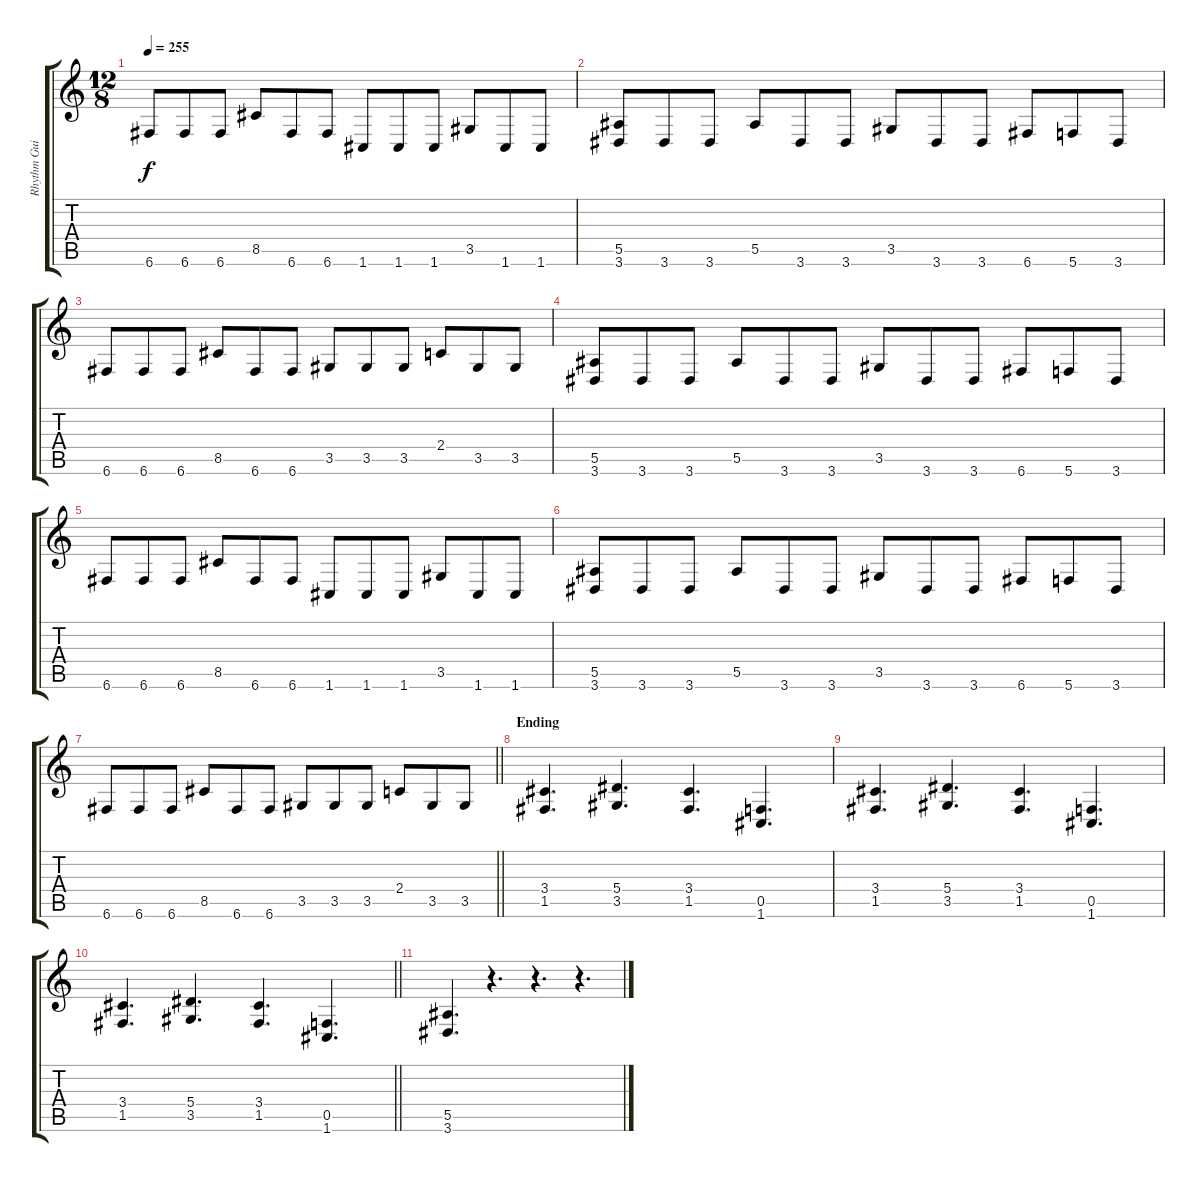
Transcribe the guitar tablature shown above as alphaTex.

\track ("Rhythm Guitar" "Rhythm Gui") {instrument distortionguitar}
\staff {score tabs}
\tuning (C4 G3 Eb3 Bb2 F2 C2) {hide}
\ts (12 8)
\tempo 255
\clef g2
\ks c
6.6.8{dy f} 6.6.8 6.6.8 8.5.8 6.6.8 6.6.8 1.6.8 1.6.8 1.6.8 3.5.8 1.6.8 1.6.8 |
(5.5 3.6).8 3.6.8 3.6.8 5.5.8 3.6.8 3.6.8 3.5.8 3.6.8 3.6.8 6.6.8 5.6.8 3.6.8 |
6.6.8 6.6.8 6.6.8 8.5.8 6.6.8 6.6.8 3.5.8 3.5.8 3.5.8 2.4.8 3.5.8 3.5.8 |
(5.5 3.6).8 3.6.8 3.6.8 5.5.8 3.6.8 3.6.8 3.5.8 3.6.8 3.6.8 6.6.8 5.6.8 3.6.8 |
6.6.8 6.6.8 6.6.8 8.5.8 6.6.8 6.6.8 1.6.8 1.6.8 1.6.8 3.5.8 1.6.8 1.6.8 |
(5.5 3.6).8 3.6.8 3.6.8 5.5.8 3.6.8 3.6.8 3.5.8 3.6.8 3.6.8 6.6.8 5.6.8 3.6.8 |
\barLineRight lightlight
6.6.8 6.6.8 6.6.8 8.5.8 6.6.8 6.6.8 3.5.8 3.5.8 3.5.8 2.4.8 3.5.8 3.5.8 |
\section ("" "Ending")
(3.4 1.5).4{d} (5.4 3.5).4{d} (3.4 1.5).4{d} (0.5 1.6).4{d} |
(3.4 1.5).4{d} (5.4 3.5).4{d} (3.4 1.5).4{d} (0.5 1.6).4{d} |
\barLineRight lightlight
(3.4 1.5).4{d} (5.4 3.5).4{d} (3.4 1.5).4{d} (0.5 1.6).4{d} |
(5.5 3.6).4{d} r.4{d} r.4{d} r.4{d}
